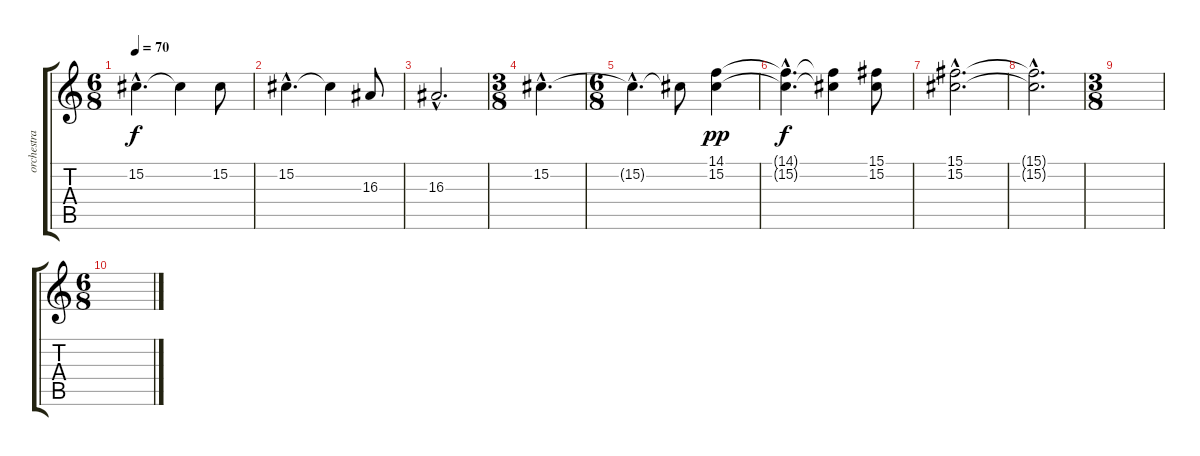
\track ("orchestra" "orchestra") {instrument stringensemble1}
\staff {score tabs}
\tuning (Eb4 Bb3 Gb3 Db3 Ab2 Eb2) {hide}
\ts (6 8)
\tempo 70
\clef g2
\ks c
15.2{hac t}.4{d dy f} 15.2{t}.4 15.2.8 |
15.2{hac}.4{d} 15.2{t}.4 16.3.8 |
16.3{hac}.2{d} |
\ts (3 8)
15.2{hac}.4{d} |
\ts (6 8)
15.2{hac t}.4{d} 15.2{t}.8 (14.1 15.2).4{dy pp} |
(14.1{hac t} 15.2{hac t}).4{d dy f} (14.1{t} 15.2{t}).4 (15.1 15.2).8 |
(15.1{hac} 15.2{hac}).2{d} |
(15.1{hac t} 15.2{hac t}).2{d} |
\ts (3 8)
|
\ts (6 8)
